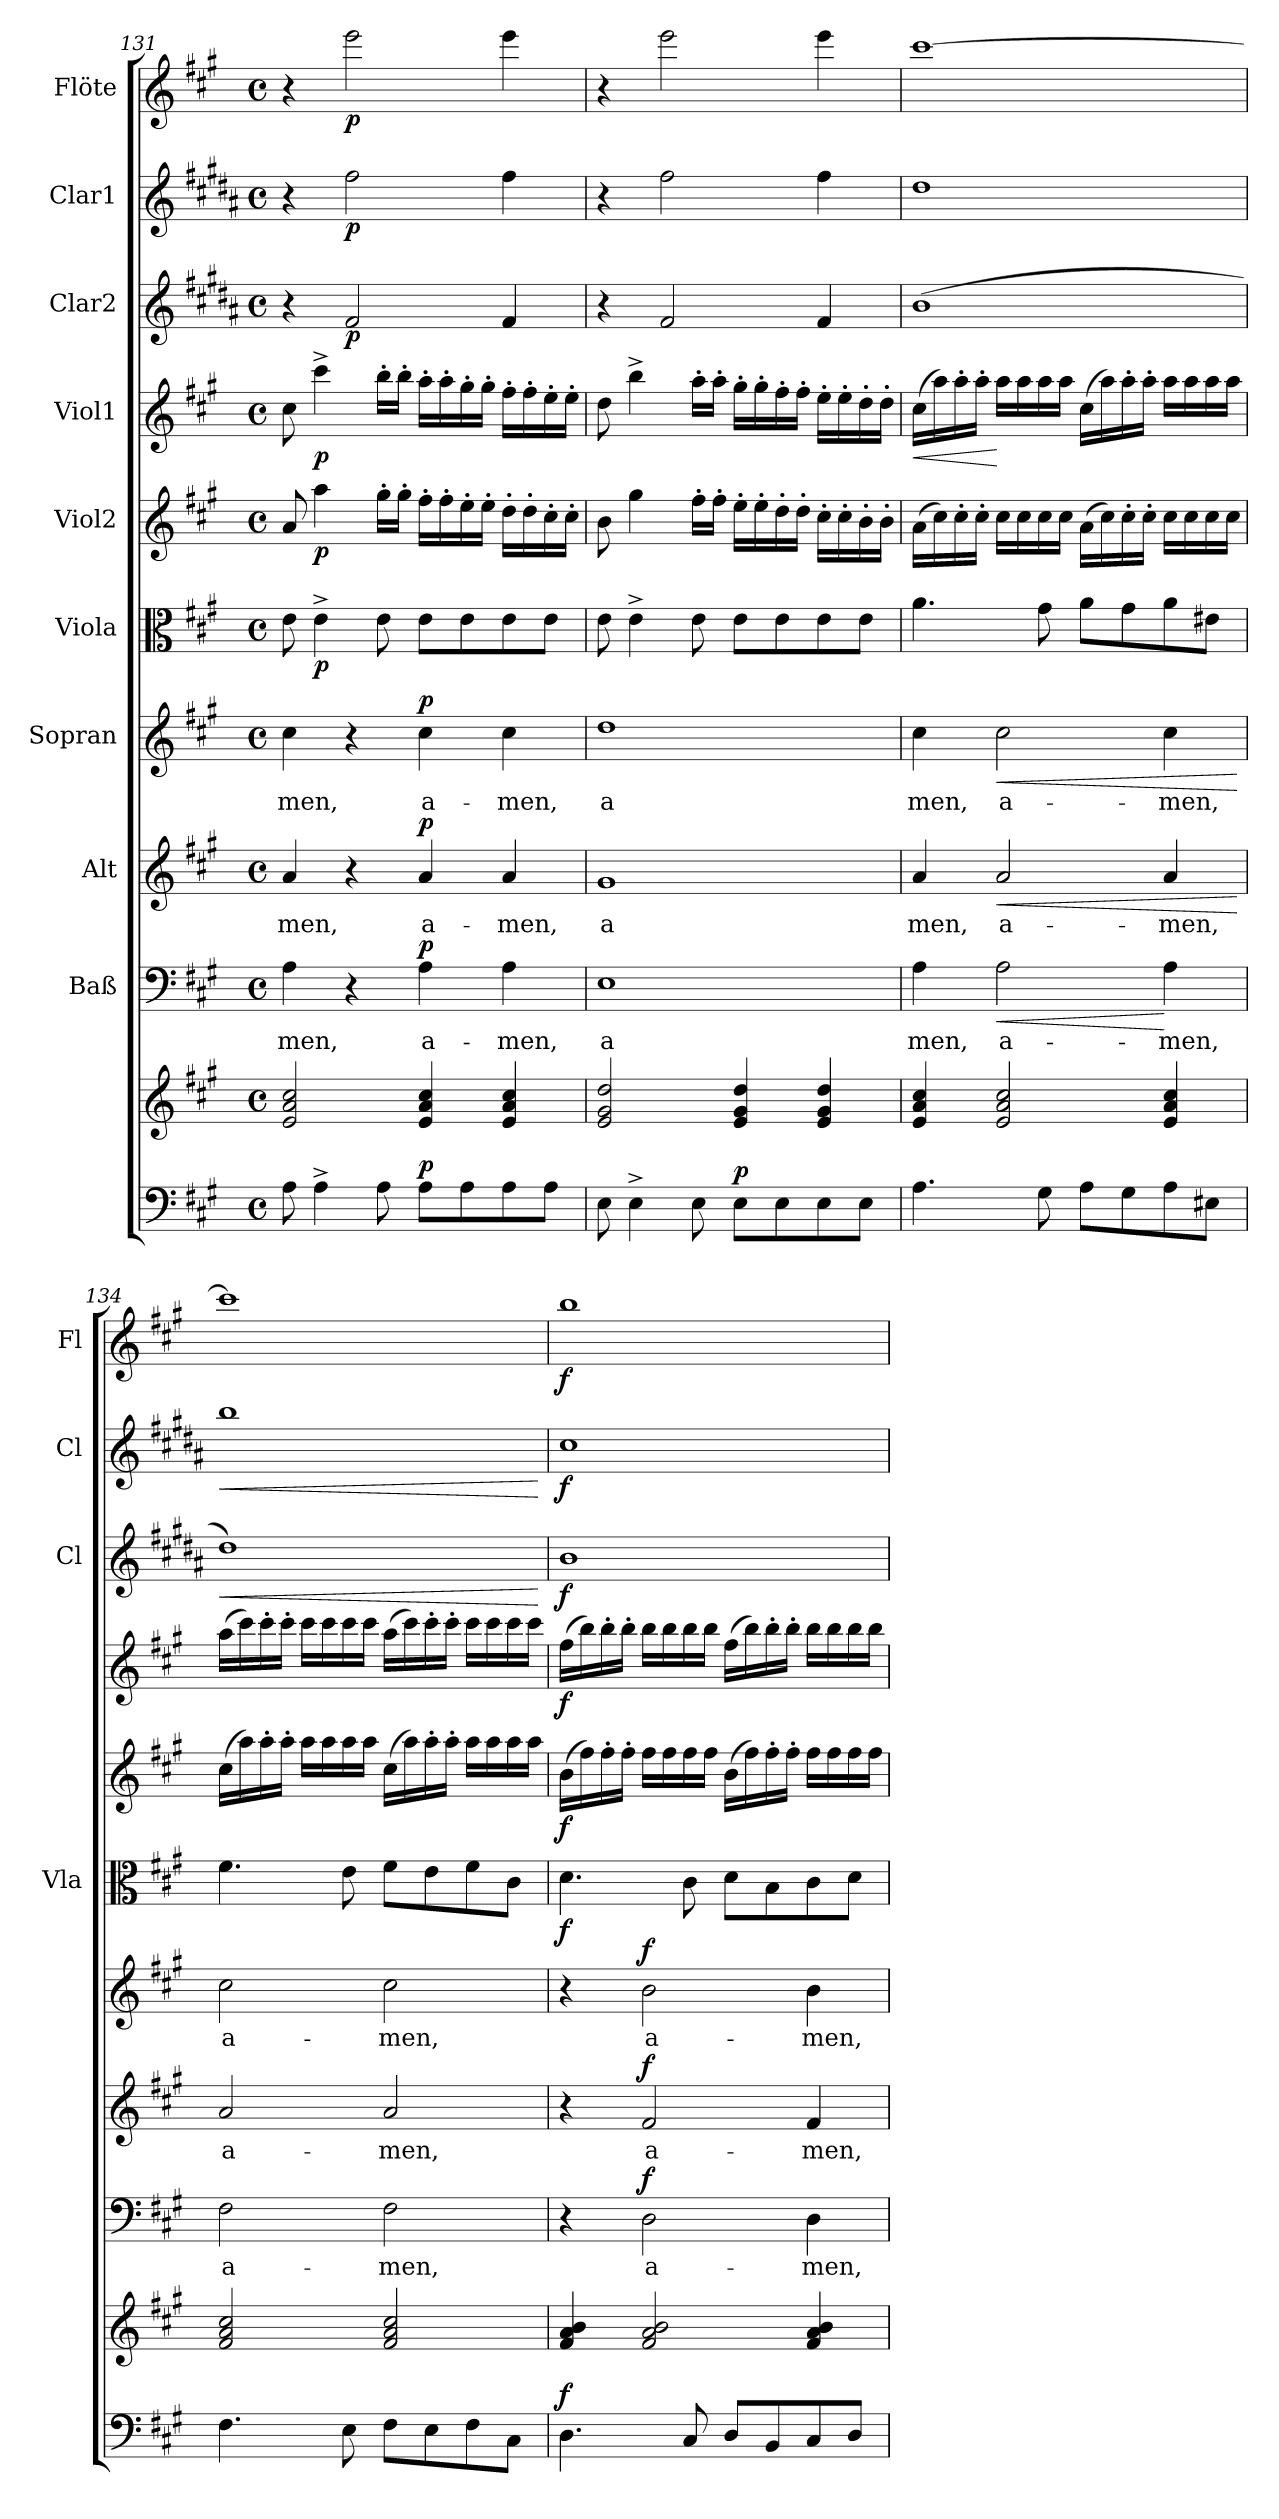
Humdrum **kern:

**kern	**kern	**dynam	**kern	**text	**dynam	**kern	**text	**dynam	**kern	**text	**dynam	**kern	**dynam	**kern	**dynam	**kern	**dynam	**kern	**dynam	**kern	**dynam	**kern	**dynam
*part10	*part10	*part10	*part9	*part9	*part9	*part8	*part8	*part8	*part7	*part7	*part7	*part6	*part6	*part5	*part5	*part4	*part4	*part3	*part3	*part2	*part2	*part1	*part1
*staff11	*staff10	*staff10/11	*staff9	*staff9	*staff9	*staff8	*staff8	*staff8	*staff7	*staff7	*staff7	*staff6	*staff6	*staff5	*staff5	*staff4	*staff4	*staff3	*staff3	*staff2	*staff2	*staff1	*staff1
*	*	*	*I"Baß	*	*	*I"Alt	*	*	*I"Sopran	*	*	*I"Viola	*	*I"Viol2	*	*I"Viol1	*	*I"Clar2	*	*I"Clar1	*	*I"Flöte	*
*	*	*	*	*	*	*	*	*	*	*	*	*I'Vla	*	*	*	*	*	*I'Cl	*	*I'Cl	*	*I'Fl	*
*clefF4	*clefG2	*	*clefF4	*	*	*clefG2	*	*	*clefG2	*	*	*clefC3	*	*clefG2	*	*clefG2	*	*clefG2	*	*clefG2	*	*clefG2	*
*	*	*	*	*	*	*	*	*	*	*	*	*	*	*	*	*	*	*ITrd1c2	*	*ITrd1c2	*	*	*
*k[f#c#g#]	*k[f#c#g#]	*	*k[f#c#g#]	*	*	*k[f#c#g#]	*	*	*k[f#c#g#]	*	*	*k[f#c#g#]	*	*k[f#c#g#]	*	*k[f#c#g#]	*	*k[f#c#g#]	*	*k[f#c#g#]	*	*k[f#c#g#]	*
*A:	*A:	*	*A:	*	*	*A:	*	*	*A:	*	*	*A:	*	*A:	*	*A:	*	*A:	*	*A:	*	*A:	*
*M4/4	*M4/4	*	*M4/4	*	*	*M4/4	*	*	*M4/4	*	*	*M4/4	*	*M4/4	*	*M4/4	*	*M4/4	*	*M4/4	*	*M4/4	*
*met(c)	*met(c)	*	*met(c)	*	*	*met(c)	*	*	*met(c)	*	*	*met(c)	*	*met(c)	*	*met(c)	*	*met(c)	*	*met(c)	*	*met(c)	*
=131	=131	=131	=131	=131	=131	=131	=131	=131	=131	=131	=131	=131	=131	=131	=131	=131	=131	=131	=131	=131	=131	=131	=131
!	!	!	!	!LO:LY:b	!	!	!LO:LY:b	!	!	!LO:LY:b	!	!	!	!	!	!	!	!	!	!	!	!	!
8A\	2e/ 2a/ 2cc#/	.	4A\	men,	.	4a/	men,	.	4cc#\	men,	.	8e\	.	8a/	.	8cc#\	.	4r	.	4r	.	4r	.
!	!	!	!	!	!	!	!	!	!	!	!	!	!LO:DY:b	!	!LO:DY:b	!	!LO:DY:b	!	!	!	!	!	!
4A^>\	.	.	.	.	.	.	.	.	.	.	.	4e^>\	p	4aa\	p	4ccc#^>\	p	.	.	.	.	.	.
!	!	!	!	!	!	!	!	!	!	!	!	!	!	!	!	!	!	!	!LO:DY:b	!	!LO:DY:b	!	!LO:DY:b
.	.	.	4r	.	.	4r	.	.	4r	.	.	.	.	.	.	.	.	2e/	p	2ee\	p	2eee\	p
8A\	.	.	.	.	.	.	.	.	.	.	.	8e\	.	16gg#'>\LL	.	16bb'>\LL	.	.	.	.	.	.	.
.	.	.	.	.	.	.	.	.	.	.	.	.	.	16gg#'>\JJ	.	16bb'>\JJ	.	.	.	.	.	.	.
!	!	!LO:DY:a=2	!	!LO:LY:b	!LO:DY:a	!	!LO:LY:b	!LO:DY:a	!	!LO:LY:b	!LO:DY:a	!	!	!	!	!	!	!	!	!	!	!	!
8A\L	4e/ 4a/ 4cc#/	p	4A\	a-	p	4a/	a-	p	4cc#\	a-	p	8e\L	.	16ff#'>\LL	.	16aa'>\LL	.	.	.	.	.	.	.
.	.	.	.	.	.	.	.	.	.	.	.	.	.	16ff#'>\	.	16aa'>\	.	.	.	.	.	.	.
8A\	.	.	.	.	.	.	.	.	.	.	.	8e\	.	16ee'>\	.	16gg#'>\	.	.	.	.	.	.	.
.	.	.	.	.	.	.	.	.	.	.	.	.	.	16ee'>\JJ	.	16gg#'>\JJ	.	.	.	.	.	.	.
!	!	!	!	!LO:LY:b	!	!	!LO:LY:b	!	!	!LO:LY:b	!	!	!	!	!	!	!	!	!	!	!	!	!
8A\	4e/ 4a/ 4cc#/	.	4A\	-men,	.	4a/	-men,	.	4cc#\	-men,	.	8e\	.	16dd'>\LL	.	16ff#'>\LL	.	4e/	.	4ee\	.	4eee\	.
.	.	.	.	.	.	.	.	.	.	.	.	.	.	16dd'>\	.	16ff#'>\	.	.	.	.	.	.	.
8A\J	.	.	.	.	.	.	.	.	.	.	.	8e\J	.	16cc#'>\	.	16ee'>\	.	.	.	.	.	.	.
.	.	.	.	.	.	.	.	.	.	.	.	.	.	16cc#'>\JJ	.	16ee'>\JJ	.	.	.	.	.	.	.
=132	=132	=132	=132	=132	=132	=132	=132	=132	=132	=132	=132	=132	=132	=132	=132	=132	=132	=132	=132	=132	=132	=132	=132
!	!	!	!	!LO:LY:b	!	!	!LO:LY:b	!	!	!LO:LY:b	!	!	!	!	!	!	!	!	!	!	!	!	!
8E\	2e/ 2g#/ 2dd/	.	1E	a	.	1g#	a	.	1dd	a	.	8e\	.	8b\	.	8dd\	.	4r	.	4r	.	4r	.
4E^>\	.	.	.	.	.	.	.	.	.	.	.	4e^>\	.	4gg#\	.	4bb^>\	.	.	.	.	.	.	.
.	.	.	.	.	.	.	.	.	.	.	.	.	.	.	.	.	.	2e/	.	2ee\	.	2eee\	.
8E\	.	.	.	.	.	.	.	.	.	.	.	8e\	.	16ff#'>\LL	.	16aa'>\LL	.	.	.	.	.	.	.
.	.	.	.	.	.	.	.	.	.	.	.	.	.	16ff#'>\JJ	.	16aa'>\JJ	.	.	.	.	.	.	.
!	!	!LO:DY:a=2	!	!	!	!	!	!	!	!	!	!	!	!	!	!	!	!	!	!	!	!	!
8E\L	4e/ 4g#/ 4dd/	p	.	.	.	.	.	.	.	.	.	8e\L	.	16ee'>\LL	.	16gg#'>\LL	.	.	.	.	.	.	.
.	.	.	.	.	.	.	.	.	.	.	.	.	.	16ee'>\	.	16gg#'>\	.	.	.	.	.	.	.
8E\	.	.	.	.	.	.	.	.	.	.	.	8e\	.	16dd'>\	.	16ff#'>\	.	.	.	.	.	.	.
.	.	.	.	.	.	.	.	.	.	.	.	.	.	16dd'>\JJ	.	16ff#'>\JJ	.	.	.	.	.	.	.
8E\	4e/ 4g#/ 4dd/	.	.	.	.	.	.	.	.	.	.	8e\	.	16cc#'>\LL	.	16ee'>\LL	.	4e/	.	4ee\	.	4eee\	.
.	.	.	.	.	.	.	.	.	.	.	.	.	.	16cc#'>\	.	16ee'>\	.	.	.	.	.	.	.
8E\J	.	.	.	.	.	.	.	.	.	.	.	8e\J	.	16b'>\	.	16dd'>\	.	.	.	.	.	.	.
.	.	.	.	.	.	.	.	.	.	.	.	.	.	16b'>\JJ	.	16dd'>\JJ	.	.	.	.	.	.	.
!!LO:PB:g=z
=133	=133	=133	=133	=133	=133	=133	=133	=133	=133	=133	=133	=133	=133	=133	=133	=133	=133	=133	=133	=133	=133	=133	=133
!	!	!	!	!LO:LY:b	!	!	!LO:LY:b	!	!	!LO:LY:b	!	!	!	!	!	!	!LO:HP:b	!	!	!	!	!	!
4.A\	4e/ 4a/ 4cc#/	.	4A\	men,	.	4a/	men,	.	4cc#\	men,	.	4.a\	.	(>16a\LL	.	(>16cc#\LL	<	(>1a	.	1cc#	.	[1ccc#	.
.	.	.	.	.	.	.	.	.	.	.	.	.	.	16cc#\)	.	16aa\)	.	.	.	.	.	.	.
.	.	.	.	.	.	.	.	.	.	.	.	.	.	16cc#'>\	.	16aa'>\	.	.	.	.	.	.	.
.	.	.	.	.	.	.	.	.	.	.	.	.	.	16cc#'>\JJ	.	16aa'>\JJ	.	.	.	.	.	.	.
!	!	!	!	!LO:LY:b	!LO:HP:b	!	!LO:LY:b	!LO:HP:b	!	!LO:LY:b	!LO:HP:b	!	!	!	!	!	!	!	!	!	!	!	!
.	2e/ 2a/ 2cc#/	.	2A\	a-	<	2a/	a-	<	2cc#\	a-	<	.	.	16cc#\LL	.	16aa\LL	[	.	.	.	.	.	.
.	.	.	.	.	.	.	.	.	.	.	.	.	.	16cc#\	.	16aa\	.	.	.	.	.	.	.
8G#\	.	.	.	.	.	.	.	.	.	.	.	8g#\	.	16cc#\	.	16aa\	.	.	.	.	.	.	.
.	.	.	.	.	.	.	.	.	.	.	.	.	.	16cc#\JJ	.	16aa\JJ	.	.	.	.	.	.	.
8A\L	.	.	.	.	.	.	.	.	.	.	.	8a\L	.	(>16a\LL	.	(>16cc#\LL	.	.	.	.	.	.	.
.	.	.	.	.	.	.	.	.	.	.	.	.	.	16cc#\)	.	16aa\)	.	.	.	.	.	.	.
8G#\	.	.	.	.	.	.	.	.	.	.	.	8g#\	.	16cc#'>\	.	16aa'>\	.	.	.	.	.	.	.
.	.	.	.	.	.	.	.	.	.	.	.	.	.	16cc#'>\JJ	.	16aa'>\JJ	.	.	.	.	.	.	.
!	!	!	!	!LO:LY:b	!	!	!LO:LY:b	!	!	!LO:LY:b	!	!	!	!	!	!	!	!	!	!	!	!	!
8A\	4e/ 4a/ 4cc#/	.	4A\	-men,	[	4a/	-men,	.	4cc#\	-men,	.	8a\	.	16cc#\LL	.	16aa\LL	.	.	.	.	.	.	.
.	.	.	.	.	.	.	.	.	.	.	.	.	.	16cc#\	.	16aa\	.	.	.	.	.	.	.
8E#X\J	.	.	.	.	.	.	.	.	.	.	.	8e#X\J	.	16cc#\	.	16aa\	.	.	.	.	.	.	.
.	.	.	.	.	.	.	.	.	.	.	.	.	.	16cc#\JJ	.	16aa\JJ	.	.	.	.	.	.	.
.	.	.	.	.	.	.	.	[	.	.	[	.	.	.	.	.	.	.	.	.	.	.	.
=134	=134	=134	=134	=134	=134	=134	=134	=134	=134	=134	=134	=134	=134	=134	=134	=134	=134	=134	=134	=134	=134	=134	=134
!	!	!	!	!LO:LY:b	!	!	!LO:LY:b	!	!	!LO:LY:b	!	!	!	!	!	!	!	!	!LO:HP:b	!	!LO:HP:b	!	!
4.F#\	2f#/ 2a/ 2cc#/	.	2F#\	a-	.	2a/	a-	.	2cc#\	a-	.	4.f#\	.	(>16cc#\LL	.	(>16aa\LL	.	1cc#)	<	1aa	<	1ccc#]	.
.	.	.	.	.	.	.	.	.	.	.	.	.	.	16aa\)	.	16ccc#\)	.	.	.	.	.	.	.
.	.	.	.	.	.	.	.	.	.	.	.	.	.	16aa'>\	.	16ccc#'>\	.	.	.	.	.	.	.
.	.	.	.	.	.	.	.	.	.	.	.	.	.	16aa'>\JJ	.	16ccc#'>\JJ	.	.	.	.	.	.	.
.	.	.	.	.	.	.	.	.	.	.	.	.	.	16aa\LL	.	16ccc#\LL	.	.	.	.	.	.	.
.	.	.	.	.	.	.	.	.	.	.	.	.	.	16aa\	.	16ccc#\	.	.	.	.	.	.	.
8E\	.	.	.	.	.	.	.	.	.	.	.	8e\	.	16aa\	.	16ccc#\	.	.	.	.	.	.	.
.	.	.	.	.	.	.	.	.	.	.	.	.	.	16aa\JJ	.	16ccc#\JJ	.	.	.	.	.	.	.
!	!	!	!	!LO:LY:b	!	!	!LO:LY:b	!	!	!LO:LY:b	!	!	!	!	!	!	!	!	!	!	!	!	!
8F#\L	2f#/ 2a/ 2cc#/	.	2F#\	-men,	.	2a/	-men,	.	2cc#\	-men,	.	8f#\L	.	(>16cc#\LL	.	(>16aa\LL	.	.	.	.	.	.	.
.	.	.	.	.	.	.	.	.	.	.	.	.	.	16aa\)	.	16ccc#\)	.	.	.	.	.	.	.
8E\	.	.	.	.	.	.	.	.	.	.	.	8e\	.	16aa'>\	.	16ccc#'>\	.	.	.	.	.	.	.
.	.	.	.	.	.	.	.	.	.	.	.	.	.	16aa'>\JJ	.	16ccc#'>\JJ	.	.	.	.	.	.	.
8F#\	.	.	.	.	.	.	.	.	.	.	.	8f#\	.	16aa\LL	.	16ccc#\LL	.	.	.	.	.	.	.
.	.	.	.	.	.	.	.	.	.	.	.	.	.	16aa\	.	16ccc#\	.	.	.	.	.	.	.
8C#\J	.	.	.	.	.	.	.	.	.	.	.	8c#\J	.	16aa\	.	16ccc#\	.	.	.	.	.	.	.
.	.	.	.	.	.	.	.	.	.	.	.	.	.	16aa\JJ	.	16ccc#\JJ	.	.	.	.	.	.	.
.	.	.	.	.	.	.	.	.	.	.	.	.	.	.	.	.	.	.	[	.	[	.	.
=135	=135	=135	=135	=135	=135	=135	=135	=135	=135	=135	=135	=135	=135	=135	=135	=135	=135	=135	=135	=135	=135	=135	=135
!	!	!LO:DY:a=2	!	!	!	!	!	!	!	!	!	!	!LO:DY:b	!	!LO:DY:b	!	!LO:DY:b	!	!LO:DY:b	!	!LO:DY:b	!	!LO:DY:b
4.D\	4f#/ 4a/ 4b/	f	4r	.	.	4r	.	.	4r	.	.	4.d\	f	(>16b\LL	f	(>16ff#\LL	f	1a	f	1b	f	1bb	f
.	.	.	.	.	.	.	.	.	.	.	.	.	.	16ff#\)	.	16bb\)	.	.	.	.	.	.	.
.	.	.	.	.	.	.	.	.	.	.	.	.	.	16ff#'>\	.	16bb'>\	.	.	.	.	.	.	.
.	.	.	.	.	.	.	.	.	.	.	.	.	.	16ff#'>\JJ	.	16bb'>\JJ	.	.	.	.	.	.	.
!	!	!	!	!LO:LY:b	!LO:DY:a	!	!LO:LY:b	!LO:DY:a	!	!LO:LY:b	!LO:DY:a	!	!	!	!	!	!	!	!	!	!	!	!
.	2f#/ 2a/ 2b/	.	2D\	a-	f	2f#/	a-	f	2b\	a-	f	.	.	16ff#\LL	.	16bb\LL	.	.	.	.	.	.	.
.	.	.	.	.	.	.	.	.	.	.	.	.	.	16ff#\	.	16bb\	.	.	.	.	.	.	.
8C#/	.	.	.	.	.	.	.	.	.	.	.	8c#\	.	16ff#\	.	16bb\	.	.	.	.	.	.	.
.	.	.	.	.	.	.	.	.	.	.	.	.	.	16ff#\JJ	.	16bb\JJ	.	.	.	.	.	.	.
8D/L	.	.	.	.	.	.	.	.	.	.	.	8d\L	.	(>16b\LL	.	(>16ff#\LL	.	.	.	.	.	.	.
.	.	.	.	.	.	.	.	.	.	.	.	.	.	16ff#\)	.	16bb\)	.	.	.	.	.	.	.
8BB/	.	.	.	.	.	.	.	.	.	.	.	8B\	.	16ff#'>\	.	16bb'>\	.	.	.	.	.	.	.
.	.	.	.	.	.	.	.	.	.	.	.	.	.	16ff#'>\JJ	.	16bb'>\JJ	.	.	.	.	.	.	.
!	!	!	!	!LO:LY:b	!	!	!LO:LY:b	!	!	!LO:LY:b	!	!	!	!	!	!	!	!	!	!	!	!	!
8C#/	4f#/ 4a/ 4b/	.	4D\	-men,	.	4f#/	-men,	.	4b\	-men,	.	8c#\	.	16ff#\LL	.	16bb\LL	.	.	.	.	.	.	.
.	.	.	.	.	.	.	.	.	.	.	.	.	.	16ff#\	.	16bb\	.	.	.	.	.	.	.
8D/J	.	.	.	.	.	.	.	.	.	.	.	8d\J	.	16ff#\	.	16bb\	.	.	.	.	.	.	.
.	.	.	.	.	.	.	.	.	.	.	.	.	.	16ff#\JJ	.	16bb\JJ	.	.	.	.	.	.	.
=	=	=	=	=	=	=	=	=	=	=	=	=	=	=	=	=	=	=	=	=	=	=	=
*-	*-	*-	*-	*-	*-	*-	*-	*-	*-	*-	*-	*-	*-	*-	*-	*-	*-	*-	*-	*-	*-	*-	*-
